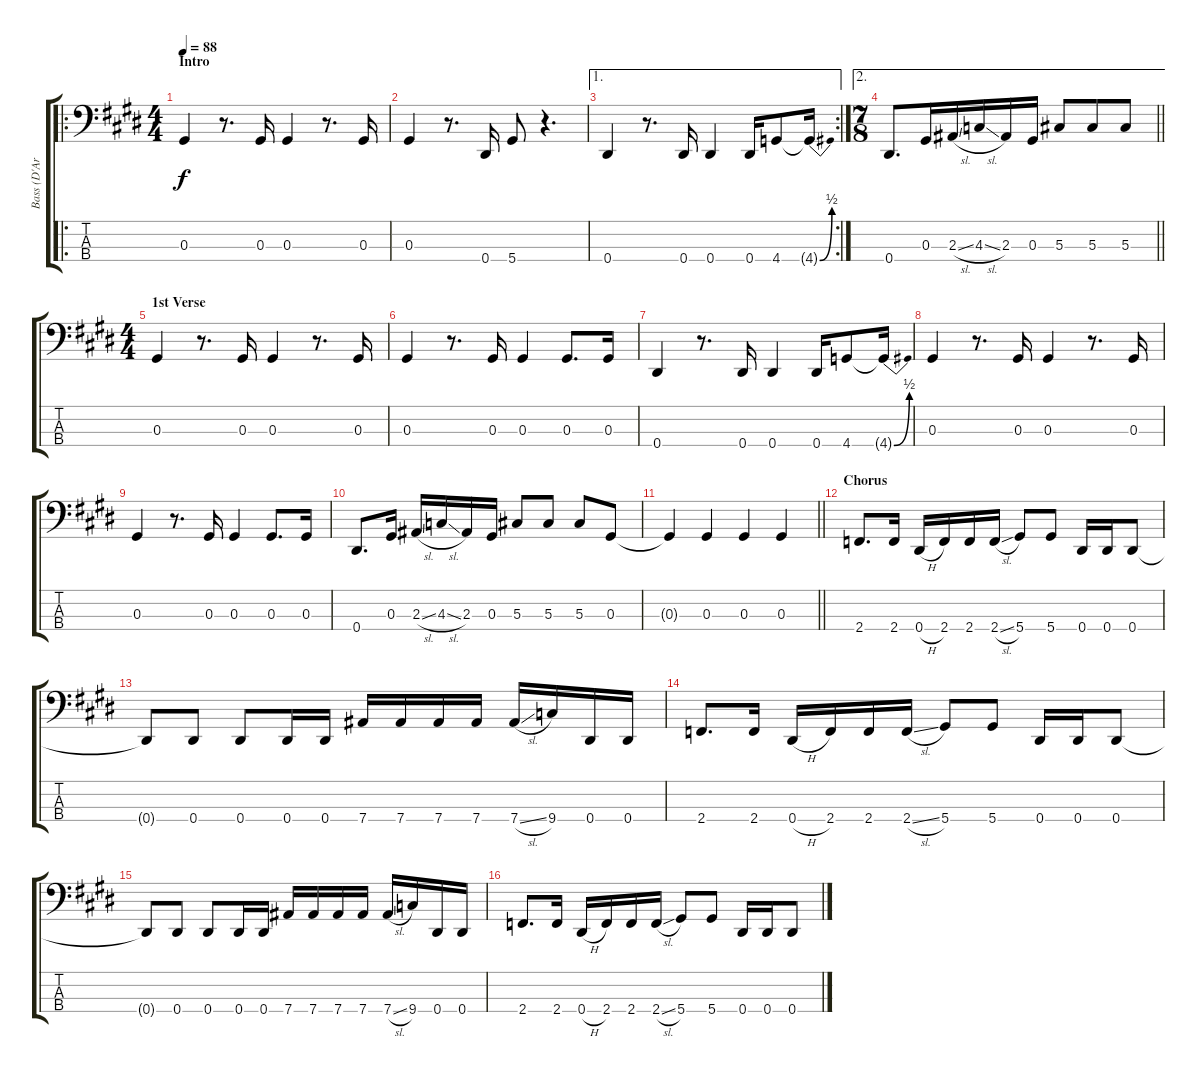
\track ("Bass (D'Arcy)" "Bass (D'Ar") {instrument electricbassfinger}
\staff {score tabs}
\tuning (Gb2 Db2 Ab1 Eb1) {hide}
\ro
\ts (4 4)
\section ("" "Intro")
\tempo 88
\clef f4
\ks e
0.3.4{dy f instrument electricbassfinger} r.8{d} 0.3.16 0.3.4 r.8{d} 0.3.16 |
\ks c#minor
0.3.4 r.8{d} 0.4.16 5.4.8 r.4{d} |
\ae 1
\rc 2
\ks e
0.4.4 r.8{d} 0.4.16 0.4.4 0.4.16 4.4.8 4.4{be (bend 0 0 60 2) t}.16 |
\ae 2
\ts (7 8)
\barLineRight lightlight
\ks c#minor
0.4.8{d} 0.3.16 2.3{sl}.16 4.3{sl}.16 2.3.16 0.3.16 5.3.8 5.3.8 5.3.8 |
\ts (4 4)
\section ("" "1st Verse")
\ks e
0.3.4 r.8{d} 0.3.16 0.3.4 r.8{d} 0.3.16 |
\ks c#minor
0.3.4 r.8{d} 0.3.16 0.3.4 0.3.8{d} 0.3.16 |
\ks e
0.4.4 r.8{d} 0.4.16 0.4.4 0.4.16 4.4.8 4.4{be (bend 0 0 60 2) t}.16 |
0.3.4 r.8{d} 0.3.16 0.3.4 r.8{d} 0.3.16 |
\ks c#minor
0.3.4 r.8{d} 0.3.16 0.3.4 0.3.8{d} 0.3.16 |
0.4.8{d} 0.3.16 2.3{sl}.16 4.3{sl}.16 2.3.16 0.3.16 5.3.8 5.3.8 5.3.8 0.3.8 |
\barLineRight lightlight
\ks e
0.3{t}.4 0.3.4 0.3.4 0.3.4 |
\section ("" "Chorus")
\ks c#minor
2.4.8{d} 2.4.16 0.4{h}.16 2.4.16 2.4.16 2.4{sl}.16 5.4.8 5.4.8 0.4.16 0.4.16 0.4.8 |
\ks e
0.4{t}.8 0.4.8 0.4.8 0.4.16 0.4.16 7.4.16 7.4.16 7.4.16 7.4.16 7.4{sl}.16 9.4.16 0.4.16 0.4.16 |
\ks c#minor
2.4.8{d} 2.4.16 0.4{h}.16 2.4.16 2.4.16 2.4{sl}.16 5.4.8 5.4.8 0.4.16 0.4.16 0.4.8 |
\ks e
0.4{t}.8 0.4.8 0.4.8 0.4.16 0.4.16 7.4.16 7.4.16 7.4.16 7.4.16 7.4{sl}.16 9.4.16 0.4.16 0.4.16 |
\ks c#minor
2.4.8{d} 2.4.16 0.4{h}.16 2.4.16 2.4.16 2.4{sl}.16 5.4.8 5.4.8 0.4.16 0.4.16 0.4.8
